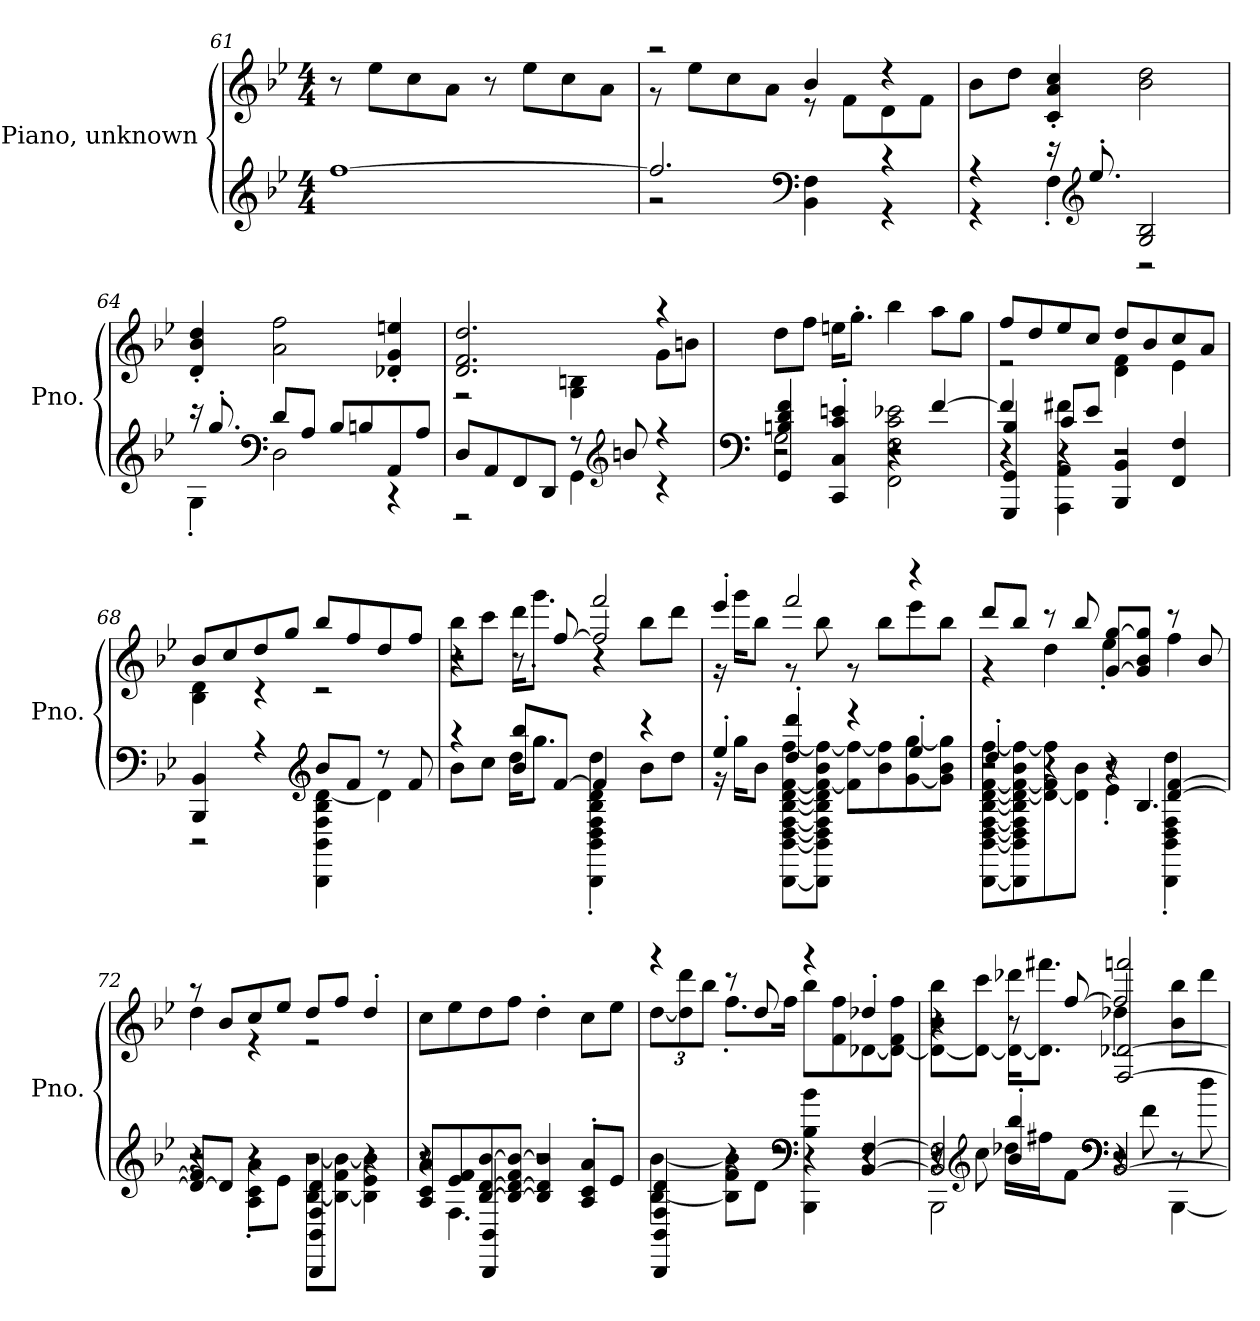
**kern	**kern
*part1	*part1
*staff2	*staff1
*I"Piano, unknown	*
*I'Pno.	*
*clefG2	*clefG2
*k[b-e-]	*k[b-e-]
*M4/4	*M4/4
=61	=61
[1ff	8r
.	8ee-\L
.	8cc\
.	8a\J
.	8r
.	8ee-\L
.	8cc\
.	8a\J
=62	=62
*^	*^
2.ff/]	2r	2r	8r
.	.	.	8ee-\L
.	.	.	8cc\
.	.	.	8a\J
*clefF4	*	*	*
.	4BB-\ 4F\	4b-/	8r
.	.	.	8f\L
4r	4r	4r	8d\
.	.	.	8f\J
*	*	*v	*v
=63	=63	=63
4r	4r	8b-\L
.	.	8dd\J
16r	4F'\	4c/' 4a/' 4cc/'
*clefG2	*	*
8.ee-'/	.	.
2G/ 2B-/	2r	2b-\ 2dd\
!!LO:LB:g=z
=64	=64	=64
16r	4G'\	4d/' 4b-/' 4dd/'
8.gg'/	.	.
*clefF4	*	*
8d/L	2D\	2a\ 2ff\
8A/J	.	.
8B-/L	.	.
8Bn/	.	.
8AA/	4r	4d-X/' 4g/' 4een/'
8A/J	.	.
=65	=65	=65
*	*	*^
8D/L	2r	2.d/ 2.f/ 2.dd/	2r
8AA/	.	.	.
8FF/	.	.	.
8DD/J	.	.	.
8r	4GG\	.	4G\ 4Bn\
*clefG2	*	*	*
8bn/	.	.	.
4r	4r	4r	8g\L
.	.	.	8bn\J
*v	*v	*	*
*	*v	*v
=66	=66
*clefF4	*
*^	*
*	*^	*
2r	2G\	4GG/ 4Bn/ 4d/ 4f/	8dd\L
.	.	.	8ff\J
.	.	4CC/' 4C/' 4c/' 4en/'	16een\KL
.	.	.	8.gg'\J
4r	2FF\ 2F\ 2c\ 2e-X\	2r	4bb-\
[4f/	.	.	8aa\L
.	.	.	8gg\J
=67	=67	=67	=67
*	*	*	*^
4f/]	4r	4GGG/ 4GG/ 4B-/	8ff/L	2r
.	.	.	8dd/	.
4r	4AAA\ 4AA\ 4f#X\	8c/L	8ee-/	.
.	.	8e-/J	8cc/J	.
2r	2r	4BBB-/ 4BB-/	8dd/L	4d\ 4f\
.	.	.	8b-/	.
.	.	4FF/ 4F/	8cc/	4e-\
.	.	.	8a/J	.
*	*v	*v	*	*
!!LO:LB:g=z	!!
=68	=68	=68	=68
4BBB-/ 4BB-/	2r	8b-/L	4B-\ 4d\
.	.	8cc/	.
4r	.	8dd/	4r
.	.	8gg/J	.
*clefG2	*	*	*
8b-/L	4BBB-\ 4BB-\ 4F\ 4B-\ [4d\	8bb-/L	2r
8f/J	.	8ff/	.
8r	4d\]	8dd/	.
8f/	.	8ff/J	.
=69	=69	=69	=69
*	*	*	*^
4r	8b-\L	2r	8bb-\L	4r
.	8cc\J	.	8ccc\J	.
8b-/ 8bb-/L	16dd\KL	.	16ddd\KL	8r
.	8.gg'\J	.	8.ggg'\J	.
[8f/J	.	.	.	[8ff/
4f/]	4BBB-\' 4BB-\' 4D\' 4F\' 4B-\' 4d\' 4dd\'	2fff/	4r	2ff/]
4r	8b-\L	.	8bb-\L	.
.	8dd\J	.	8ddd\J	.
*	*	*	*v	*v
=70	=70	=70	=70
4ee-'/	16r	4eee-'/	16r
.	16gg\KL	.	16ggg\KL
.	8b-\J	.	8bb-\J
4dd/' 4ddd/'	[8BBB-\ [8BB-\ [8D\ [8F\ [8B-\ [8d\ [8f\ [8ff\L	2fff/	8r
.	8BBB-\] 8BB-\] 8D\] 8F\] 8B-\] 8d\] 8f\_ 8b-\ 8ff\_J	.	8bb-\
4r	8f\] 8ff\_L	.	8r
.	8b-\ 8ff\]	.	8bb-\L
4ee-'/	[8g\ [8gg\	4r	8eee-\
.	8g\] 8b-\ 8gg\]J	.	8bb-\J
!!LO:LB:g=z	!!
=71	=71	=71	=71
*	*^	*	*
2r	[8BBB-\ [8BB-\ [8D\ [8F\ [8B-\ [8d\ [8f\ [8ff\L	4dd'/	8ddd/L	4r
.	8BBB-\] 8BB-\] 8D\] 8F\] 8B-\] 8d\_ 8f\_ 8b-\ 8ff\_	.	8bb-/J	.
.	8d\_ 8f\] 8ff\]	4r	8r	4dd\
.	8d\] 8b-\J	.	8bb-/	.
4r	4e-'\	8r	[8g/ [8gg/L	4ee-'\
.	.	4.B-/	8g/] 8b-/ 8gg/]J	.
[4d/ [4f/	4BBB-\' 4BB-\' 4D\' 4F\' 4dd\'	.	8r	4ff\
.	.	.	8b-/	.
=72	=72	=72	=72	=72
8d/_ 8f/]L	4r	2r	8r	4dd\
8d/J]	.	.	8b-/L	.
4r	8A\' 8c\' 8a\'L	.	8cc/	4r
.	8e-\J	.	8ee-/J	.
2r	[8B-\ [8b-\L	4BBB-/ 4BB-/ 4F/ 4d/	8dd/L	2r
.	8B-\_ 8f\ 8b-\_J	.	8ff/J	.
.	4B-\] 4e-\ 4b-\]	4r	4dd'/	.
*	*	*	*v	*v
=73	=73	=73	=73
8A/ 8c/ 8a/L	8r	4r	8cc\L
8e-/ 8f/	4.F\	.	8ee-\
[8B-/ [8d/ [8b-/	.	4BBB-/ 4BB-/	8dd\
8B-/_ 8d/_ 8f/ 8b-/_J	.	.	8ff\J
4B-/] 4d/] 4b-/]	2r	2r	4dd'\
8A/' 8c/' 8a/'L	.	.	8cc\L
8e-/J	.	.	8ee-\J
!!LO:LB:g=z
=74	=74	=74	=74
*	*	*	*^
*	*	*	*	*Xbrackettup
1r	[4B-\ [4b-\	4BBB-/ 4BB-/ 4F/ 4d/	4r	[12dd\L
.	.	.	.	12dd\] 12ddd\
.	.	.	.	12bb-\J
.	8B-\] 8f\ 8b-\]L	4r	8r	8.ff'\L
.	8d\J	.	8dd/	.
.	.	.	.	16ff\Jk
*clefF4	*	*	*	*
.	4BBB-\ 4B-\ 4b-\	4r	4r	8bb-\L
.	.	.	.	8f\ 8ff\
.	4r	[4BB-/ [4F/	4dd-X'/	[8d-X\
.	.	.	.	8d-\_ 8f\ 8ff\J
=75	=75	=75	=75	=75
*	*	*^	*	*^
4r	8r	2BB-/] 2F/]	2BBB-\	4r	8d-\_ 8b-\ 8bb-\L	2r
*clefG2	*	*	*	*	*	*
.	8cc\	.	.	.	8d-\_ 8ccc\J	.
4b-/' 4bb-/'	16dd-X\LL	.	.	8r	16d-\_ 16ddd-X\KL	.
.	16ff#X\J	.	.	.	8.d-\] 8.fff#X\J	.
.	8f\J	.	.	[8ff/	.	.
*clefF4	*	*	*	*	*	*
2r	8r	[2BB-/	4r	2ff/]	4dd-X'\	[2F/ [2d-X/ 2fffn/
.	8f\	.	.	.	.	.
.	8r	.	[4BBB-\	.	8b-\ 8bb-\L	.
.	8dd-\	.	.	.	8ddd-\J	.
*v	*v	*v	*v	*	*	*
*	*v	*v	*v
=	=
*-	*-
